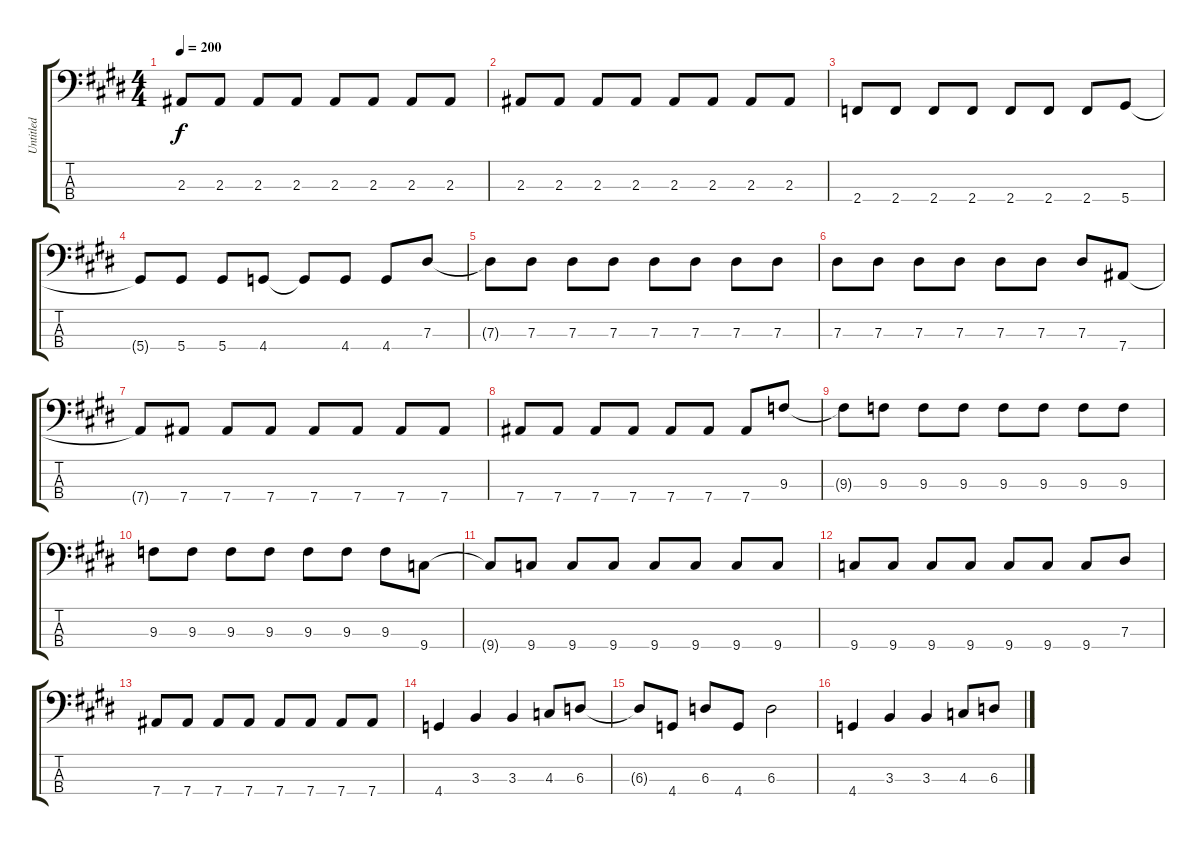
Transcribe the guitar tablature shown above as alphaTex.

\track ("Untitled" "Untitled") {instrument electricbassfinger}
\staff {score tabs}
\tuning (Gb2 Db2 Ab1 Eb1) {hide}
\ts (4 4)
\tempo 200
\clef f4
\ks c#minor
2.3.8{dy f} 2.3.8 2.3.8 2.3.8 2.3.8 2.3.8 2.3.8 2.3.8 |
2.3.8 2.3.8 2.3.8 2.3.8 2.3.8 2.3.8 2.3.8 2.3.8 |
\ks e
2.4.8 2.4.8 2.4.8 2.4.8 2.4.8 2.4.8 2.4.8 5.4.8 |
\ks c#minor
5.4{t}.8 5.4.8 5.4.8 4.4.8 4.4{t}.8 4.4.8 4.4.8 7.3.8 |
7.3{t}.8 7.3.8 7.3.8 7.3.8 7.3.8 7.3.8 7.3.8 7.3.8 |
7.3.8 7.3.8 7.3.8 7.3.8 7.3.8 7.3.8 7.3.8 7.4.8 |
\ks e
7.4{t}.8 7.4.8 7.4.8 7.4.8 7.4.8 7.4.8 7.4.8 7.4.8 |
\ks c#minor
7.4.8 7.4.8 7.4.8 7.4.8 7.4.8 7.4.8 7.4.8 9.3.8 |
9.3{t}.8 9.3.8 9.3.8 9.3.8 9.3.8 9.3.8 9.3.8 9.3.8 |
9.3.8 9.3.8 9.3.8 9.3.8 9.3.8 9.3.8 9.3.8 9.4.8 |
\ks e
9.4{t}.8 9.4.8 9.4.8 9.4.8 9.4.8 9.4.8 9.4.8 9.4.8 |
\ks c#minor
9.4.8 9.4.8 9.4.8 9.4.8 9.4.8 9.4.8 9.4.8 7.3.8 |
7.4.8 7.4.8 7.4.8 7.4.8 7.4.8 7.4.8 7.4.8 7.4.8 |
4.4.4 3.3.4 3.3.4 4.3.8 6.3.8 |
\ks e
6.3{t}.8 4.4.8 6.3.8 4.4.8 6.3.2 |
\ks c#minor
4.4.4 3.3.4 3.3.4 4.3.8 6.3.8
